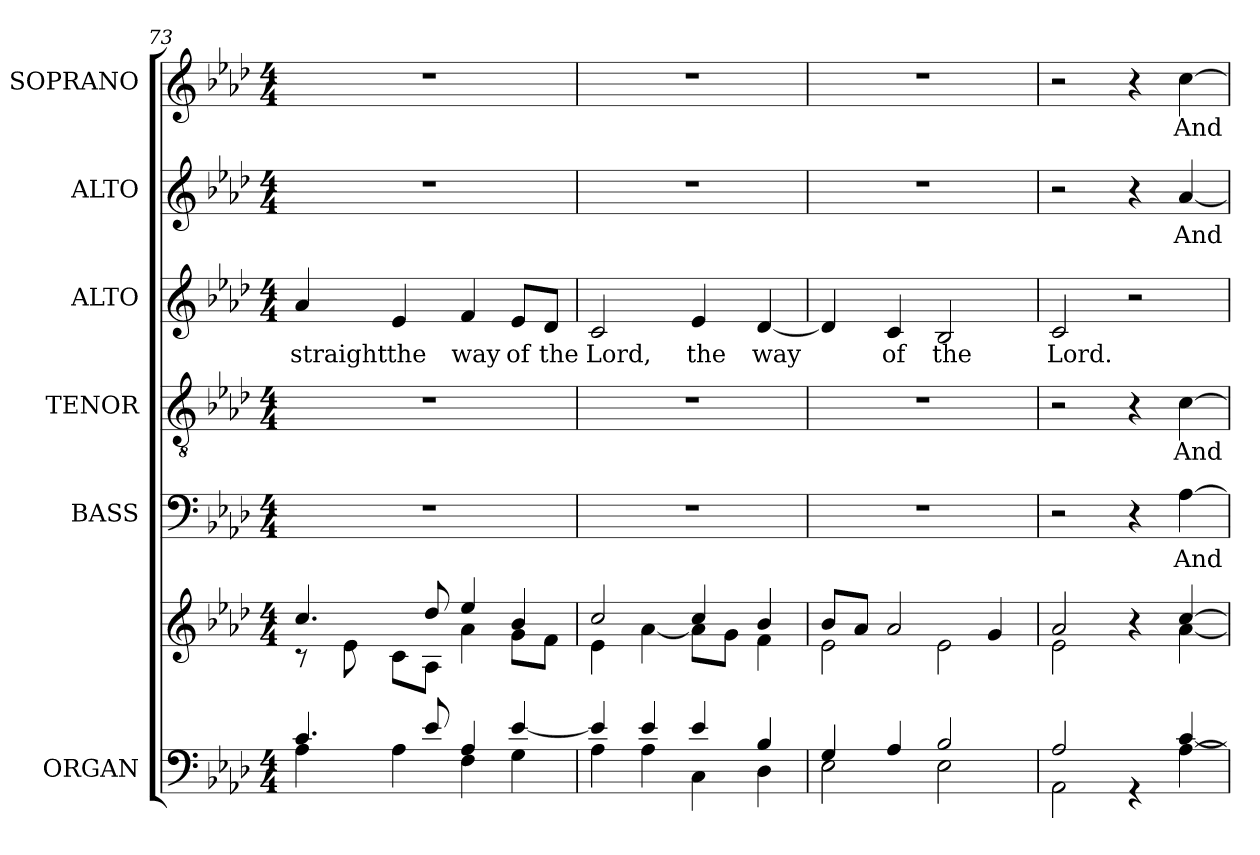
**kern	**kern	**kern	**text	**kern	**text	**kern	**text	**kern	**text	**kern	**text
*part6	*part6	*part5	*part5	*part4	*part4	*part3	*part3	*part2	*part2	*part1	*part1
*staff7	*staff6	*staff5	*staff5	*staff4	*staff4	*staff3	*staff3	*staff2	*staff2	*staff1	*staff1
*I"ORGAN	*	*I"BASS	*	*I"TENOR	*	*I"ALTO	*	*I"ALTO	*	*I"SOPRANO	*
*I'ORG.	*	*I'B.	*	*I'T.	*	*I'A.	*	*I'A.	*	*I'S.	*
*clefF4	*clefG2	*clefF4	*	*clefGv2	*	*clefG2	*	*clefG2	*	*clefG2	*
*	*	*	*	*ITrd7c12	*	*	*	*	*	*	*
*k[b-e-a-d-]	*k[b-e-a-d-]	*k[b-e-a-d-]	*	*k[b-e-a-d-]	*	*k[b-e-a-d-]	*	*k[b-e-a-d-]	*	*k[b-e-a-d-]	*
*A-:	*A-:	*A-:	*	*A-:	*	*A-:	*	*A-:	*	*A-:	*
*M4/4	*M4/4	*M4/4	*	*M4/4	*	*M4/4	*	*M4/4	*	*M4/4	*
=73	=73	=73	=73	=73	=73	=73	=73	=73	=73	=73	=73
*^	*^	*	*	*	*	*	*	*	*	*	*
*	*^	*	*	*	*	*	*	*	*	*	*	*	*
!	!	!	!	!	!	!	!	!	!	!LO:LY:b:color=#000000	!	!	!	!
1ryy	4.ci/	4A-i\	4.cci/	8r	1r	.	1r	.	4a-i/	straight	1r	.	1r	.
.	.	.	.	8e-i\	.	.	.	.	.	.	.	.	.	.
!	!	!	!	!	!	!	!	!	!	!LO:LY:b:color=#000000	!	!	!	!
.	.	4A-i\	.	8ci\L	.	.	.	.	4e-i/	the	.	.	.	.
.	8e-i/	.	8dd-i/	8A-i\J	.	.	.	.	.	.	.	.	.	.
!	!	!	!	!	!	!	!	!	!	!LO:LY:b:color=#000000	!	!	!	!
.	4A-i/	4Fi\	4ee-i/	4a-i\	.	.	.	.	4fi/	way	.	.	.	.
!	!	!	!	!	!	!	!	!	!	!LO:LY:b:color=#000000	!	!	!	!
.	[4e-i/	4Gi\	4b-i/	8gi\L	.	.	.	.	8e-i/L	of	.	.	.	.
!	!	!	!	!	!	!	!	!	!	!LO:LY:b:color=#000000	!	!	!	!
.	.	.	.	8fi\J	.	.	.	.	8d-i/J	the	.	.	.	.
=74	=74	=74	=74	=74	=74	=74	=74	=74	=74	=74	=74	=74	=74	=74
!	!	!	!	!	!	!	!	!	!	!LO:LY:b:color=#000000	!	!	!	!
1ryy	4e-i/]	4A-i\	2cci/	4e-i\	1r	.	1r	.	2ci/	Lord,	1r	.	1r	.
.	4e-i/	4A-i\	.	[4a-i\	.	.	.	.	.	.	.	.	.	.
!	!	!	!	!	!	!	!	!	!	!LO:LY:b:color=#000000	!	!	!	!
.	4e-i/	4Ci\	4cci/	8a-i\L]	.	.	.	.	4e-i/	the	.	.	.	.
.	.	.	.	8gi\J	.	.	.	.	.	.	.	.	.	.
!	!	!	!	!	!	!	!	!	!	!LO:LY:b:color=#000000	!	!	!	!
.	4B-i/	4D-i\	4b-i/	4fi\	.	.	.	.	[4d-i/	way	.	.	.	.
=75	=75	=75	=75	=75	=75	=75	=75	=75	=75	=75	=75	=75	=75	=75
1ryy	4Gi/	2E-i\	8b-i/L	2e-i\	1r	.	1r	.	4d-i/]	.	1r	.	1r	.
.	.	.	8a-i/J	.	.	.	.	.	.	.	.	.	.	.
!	!	!	!	!	!	!	!	!	!	!LO:LY:b:color=#000000	!	!	!	!
.	4A-i/	.	2a-i/	.	.	.	.	.	4ci/	of	.	.	.	.
!	!	!	!	!	!	!	!	!	!	!LO:LY:b:color=#000000	!	!	!	!
.	2B-i/	2E-i\	.	2e-i\	.	.	.	.	2B-i/	the	.	.	.	.
.	.	.	4gi/	.	.	.	.	.	.	.	.	.	.	.
!!LO:PB:g=z
=76	=76	=76	=76	=76	=76	=76	=76	=76	=76	=76	=76	=76	=76	=76
!	!	!	!	!	!	!	!	!	!	!LO:LY:b:color=#000000	!	!	!	!
1ryy	2A-i/	2AA-i\	2a-i/	2e-i\	2r	.	2r	.	2ci/	Lord.	2r	.	2r	.
.	4r	4ryy	4r	4ryy	4r	.	4r	.	2r	.	4r	.	4r	.
!	!	!	!	!	!	!LO:LY:b:color=#000000	!	!	!	!	!	!	!	!
!	!	!	!	!	!	!	!	!LO:LY:b:color=#000000	!	!	!	!	!	!
!	!	!	!	!	!	!	!	!	!	!	!	!LO:LY:b:color=#000000	!	!
!	!	!	!	!	!	!	!	!	!	!	!	!	!	!LO:LY:b:color=#000000
.	[4ci/	[4A-i\	[4cci/	[4a-i\	[4A-i\	And	[4Ci\	And	.	.	[4a-i/	And	[4cci\	And
*v	*v	*v	*	*	*	*	*	*	*	*	*	*	*	*
*	*v	*v	*	*	*	*	*	*	*	*	*	*
=	=	=	=	=	=	=	=	=	=	=	=
*-	*-	*-	*-	*-	*-	*-	*-	*-	*-	*-	*-
